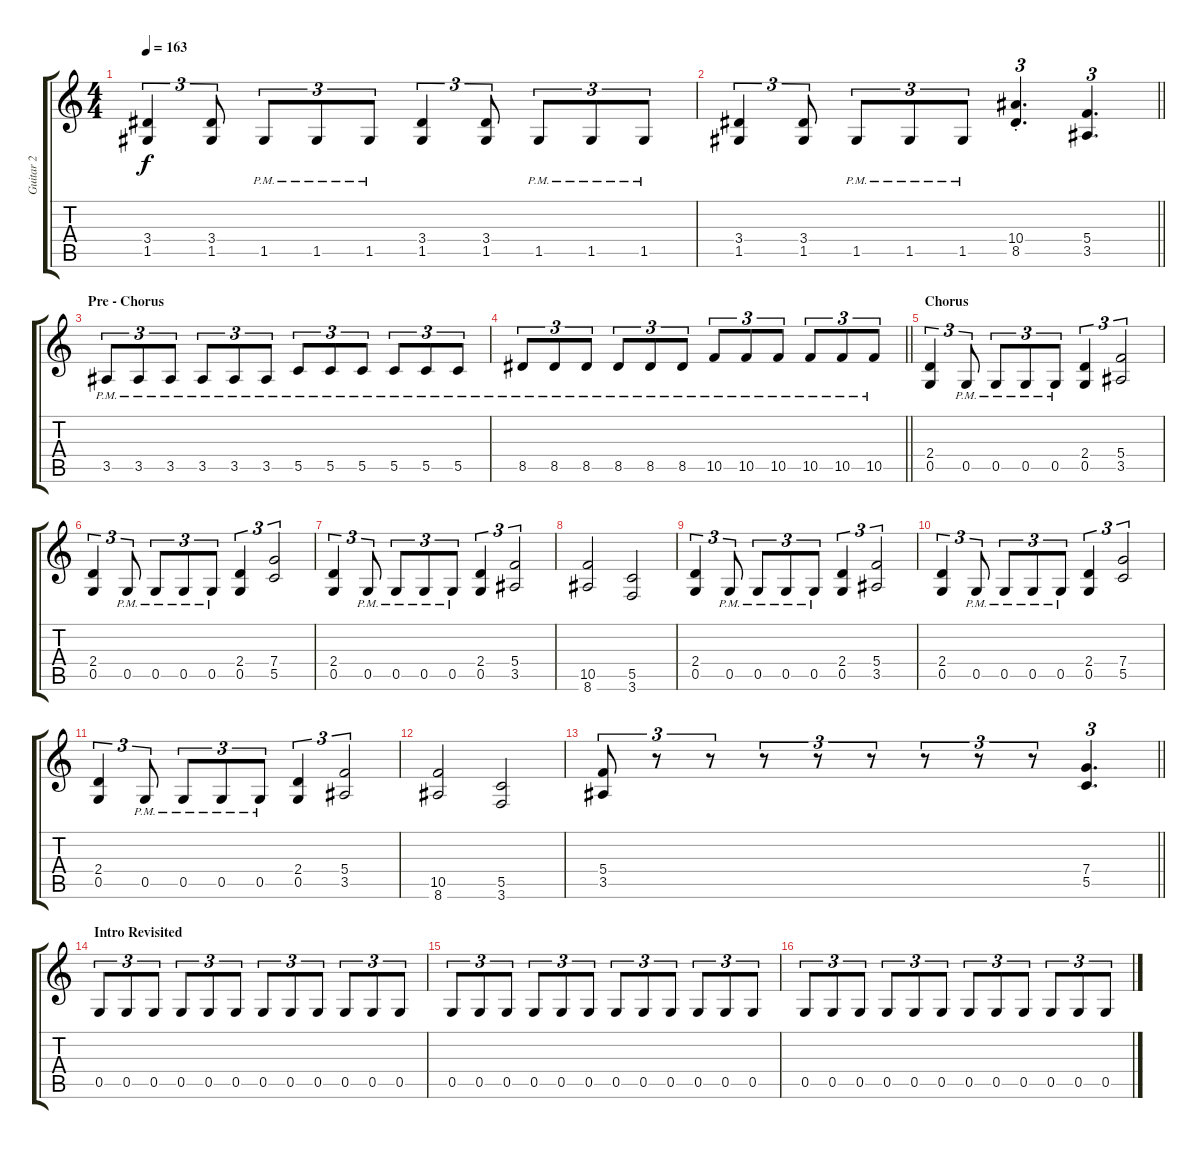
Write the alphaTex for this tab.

\track ("Guitar 2" "Guitar 2") {instrument distortionguitar}
\staff {score tabs}
\tuning (D4 A3 F3 C3 G2 D2) {hide}
\ts (4 4)
\tempo 163
\clef g2
\ks c
(3.4 1.5).4{tu (3 2) dy f} (3.4 1.5).8{tu (3 2)} 1.5{pm}.8{tu (3 2)} 1.5{pm}.8{tu (3 2)} 1.5{pm}.8{tu (3 2)} (3.4 1.5).4{tu (3 2)} (3.4 1.5).8{tu (3 2)} 1.5{pm}.8{tu (3 2)} 1.5{pm}.8{tu (3 2)} 1.5{pm}.8{tu (3 2)} |
\barLineRight lightlight
(3.4 1.5).4{tu (3 2)} (3.4 1.5).8{tu (3 2)} 1.5{pm}.8{tu (3 2)} 1.5{pm}.8{tu (3 2)} 1.5{pm}.8{tu (3 2)} (10.4{st} 8.5{st}).4{d tu (3 2)} (5.4 3.5).4{d tu (3 2)} |
\section ("" "Pre - Chorus")
3.5{pm}.8{tu (3 2)} 3.5{pm}.8{tu (3 2)} 3.5{pm}.8{tu (3 2)} 3.5{pm}.8{tu (3 2)} 3.5{pm}.8{tu (3 2)} 3.5{pm}.8{tu (3 2)} 5.5{pm}.8{tu (3 2)} 5.5{pm}.8{tu (3 2)} 5.5{pm}.8{tu (3 2)} 5.5{pm}.8{tu (3 2)} 5.5{pm}.8{tu (3 2)} 5.5{pm}.8{tu (3 2)} |
\barLineRight lightlight
8.5{pm}.8{tu (3 2)} 8.5{pm}.8{tu (3 2)} 8.5{pm}.8{tu (3 2)} 8.5{pm}.8{tu (3 2)} 8.5{pm}.8{tu (3 2)} 8.5{pm}.8{tu (3 2)} 10.5{pm}.8{tu (3 2)} 10.5{pm}.8{tu (3 2)} 10.5{pm}.8{tu (3 2)} 10.5{pm}.8{tu (3 2)} 10.5{pm}.8{tu (3 2)} 10.5{pm}.8{tu (3 2)} |
\section ("" "Chorus")
(2.4 0.5).4{tu (3 2)} 0.5{pm}.8{tu (3 2)} 0.5{pm}.8{tu (3 2)} 0.5{pm}.8{tu (3 2)} 0.5{pm}.8{tu (3 2)} (2.4 0.5).4{tu (3 2)} (5.4 3.5).2{tu (3 2)} |
(2.4 0.5).4{tu (3 2)} 0.5{pm}.8{tu (3 2)} 0.5{pm}.8{tu (3 2)} 0.5{pm}.8{tu (3 2)} 0.5{pm}.8{tu (3 2)} (2.4 0.5).4{tu (3 2)} (7.4 5.5).2{tu (3 2)} |
(2.4 0.5).4{tu (3 2)} 0.5{pm}.8{tu (3 2)} 0.5{pm}.8{tu (3 2)} 0.5{pm}.8{tu (3 2)} 0.5{pm}.8{tu (3 2)} (2.4 0.5).4{tu (3 2)} (5.4 3.5).2{tu (3 2)} |
(10.5 8.6).2 (5.5 3.6).2 |
(2.4 0.5).4{tu (3 2)} 0.5{pm}.8{tu (3 2)} 0.5{pm}.8{tu (3 2)} 0.5{pm}.8{tu (3 2)} 0.5{pm}.8{tu (3 2)} (2.4 0.5).4{tu (3 2)} (5.4 3.5).2{tu (3 2)} |
(2.4 0.5).4{tu (3 2)} 0.5{pm}.8{tu (3 2)} 0.5{pm}.8{tu (3 2)} 0.5{pm}.8{tu (3 2)} 0.5{pm}.8{tu (3 2)} (2.4 0.5).4{tu (3 2)} (7.4 5.5).2{tu (3 2)} |
(2.4 0.5).4{tu (3 2)} 0.5{pm}.8{tu (3 2)} 0.5{pm}.8{tu (3 2)} 0.5{pm}.8{tu (3 2)} 0.5{pm}.8{tu (3 2)} (2.4 0.5).4{tu (3 2)} (5.4 3.5).2{tu (3 2)} |
(10.5 8.6).2 (5.5 3.6).2 |
\barLineRight lightlight
(5.4 3.5).8{tu (3 2)} r.8{tu (3 2)} r.8{tu (3 2)} r.8{tu (3 2)} r.8{tu (3 2)} r.8{tu (3 2)} r.8{tu (3 2)} r.8{tu (3 2)} r.8{tu (3 2)} (7.4 5.5).4{d tu (3 2)} |
\section ("" "Intro Revisited")
0.5.8{tu (3 2)} 0.5.8{tu (3 2)} 0.5.8{tu (3 2)} 0.5.8{tu (3 2)} 0.5.8{tu (3 2)} 0.5.8{tu (3 2)} 0.5.8{tu (3 2)} 0.5.8{tu (3 2)} 0.5.8{tu (3 2)} 0.5.8{tu (3 2)} 0.5.8{tu (3 2)} 0.5.8{tu (3 2)} |
0.5.8{tu (3 2)} 0.5.8{tu (3 2)} 0.5.8{tu (3 2)} 0.5.8{tu (3 2)} 0.5.8{tu (3 2)} 0.5.8{tu (3 2)} 0.5.8{tu (3 2)} 0.5.8{tu (3 2)} 0.5.8{tu (3 2)} 0.5.8{tu (3 2)} 0.5.8{tu (3 2)} 0.5.8{tu (3 2)} |
0.5.8{tu (3 2)} 0.5.8{tu (3 2)} 0.5.8{tu (3 2)} 0.5.8{tu (3 2)} 0.5.8{tu (3 2)} 0.5.8{tu (3 2)} 0.5.8{tu (3 2)} 0.5.8{tu (3 2)} 0.5.8{tu (3 2)} 0.5.8{tu (3 2)} 0.5.8{tu (3 2)} 0.5.8{tu (3 2)}
